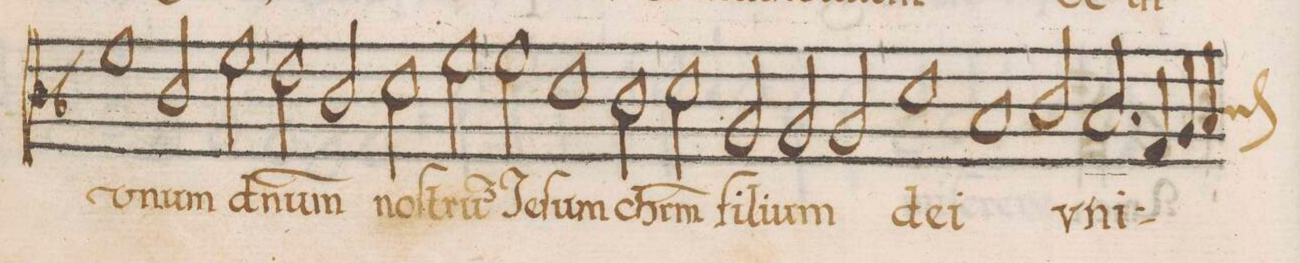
**kern	**text
*I"TENOR	*
*clefC3	*
*k[b-]	*
*met(C|)	*
*M2/1	*
1f\	v-
2c/	-num
2f\	d(o-
=21	=21
2e\	-mi)-
2c/	-num
2d\	noſ-
2f\	-tru(m)
=22	=22
2f\	Je-
1d\	-ſum
2c\	chr(i-
=23	=23
2d\	-stu)m
2A/	fi-
2A/	-li-
2A/	-um
=24	=24
1d\	de-
1B-/	-i
=25	=25
2c/	v-
2.B-/	-ni-
4G/	.
4A/	.
*custos:c	*
4B-/	.
=26	=26
*-	*-
